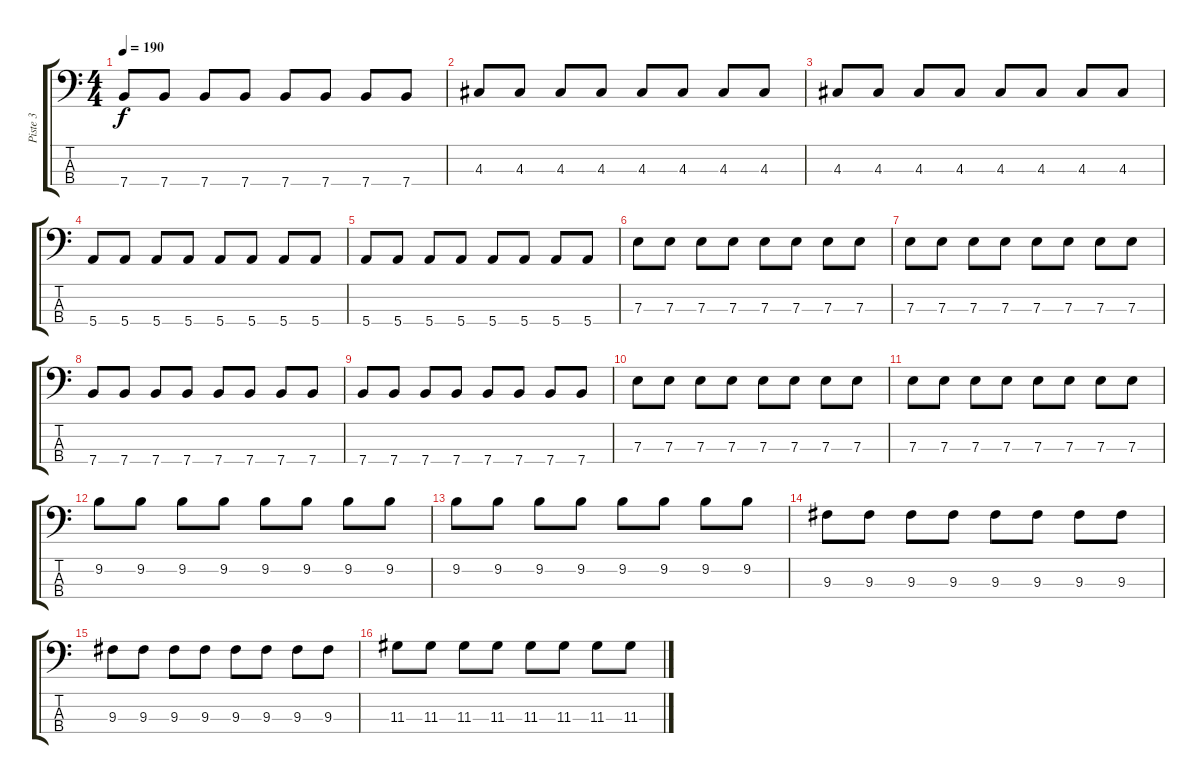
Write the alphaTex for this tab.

\track ("Piste 3" "Piste 3") {instrument electricbassfinger}
\staff {score tabs}
\tuning (G2 D2 A1 E1) {hide}
\ts (4 4)
\tempo 190
\clef f4
\ks c
7.4.8{dy f} 7.4.8 7.4.8 7.4.8 7.4.8 7.4.8 7.4.8 7.4.8 |
4.3.8 4.3.8 4.3.8 4.3.8 4.3.8 4.3.8 4.3.8 4.3.8 |
4.3.8 4.3.8 4.3.8 4.3.8 4.3.8 4.3.8 4.3.8 4.3.8 |
5.4.8 5.4.8 5.4.8 5.4.8 5.4.8 5.4.8 5.4.8 5.4.8 |
5.4.8 5.4.8 5.4.8 5.4.8 5.4.8 5.4.8 5.4.8 5.4.8 |
7.3.8 7.3.8 7.3.8 7.3.8 7.3.8 7.3.8 7.3.8 7.3.8 |
7.3.8 7.3.8 7.3.8 7.3.8 7.3.8 7.3.8 7.3.8 7.3.8 |
7.4.8 7.4.8 7.4.8 7.4.8 7.4.8 7.4.8 7.4.8 7.4.8 |
7.4.8 7.4.8 7.4.8 7.4.8 7.4.8 7.4.8 7.4.8 7.4.8 |
7.3.8 7.3.8 7.3.8 7.3.8 7.3.8 7.3.8 7.3.8 7.3.8 |
7.3.8 7.3.8 7.3.8 7.3.8 7.3.8 7.3.8 7.3.8 7.3.8 |
9.2.8 9.2.8 9.2.8 9.2.8 9.2.8 9.2.8 9.2.8 9.2.8 |
9.2.8 9.2.8 9.2.8 9.2.8 9.2.8 9.2.8 9.2.8 9.2.8 |
9.3.8 9.3.8 9.3.8 9.3.8 9.3.8 9.3.8 9.3.8 9.3.8 |
9.3.8 9.3.8 9.3.8 9.3.8 9.3.8 9.3.8 9.3.8 9.3.8 |
11.3.8 11.3.8 11.3.8 11.3.8 11.3.8 11.3.8 11.3.8 11.3.8
